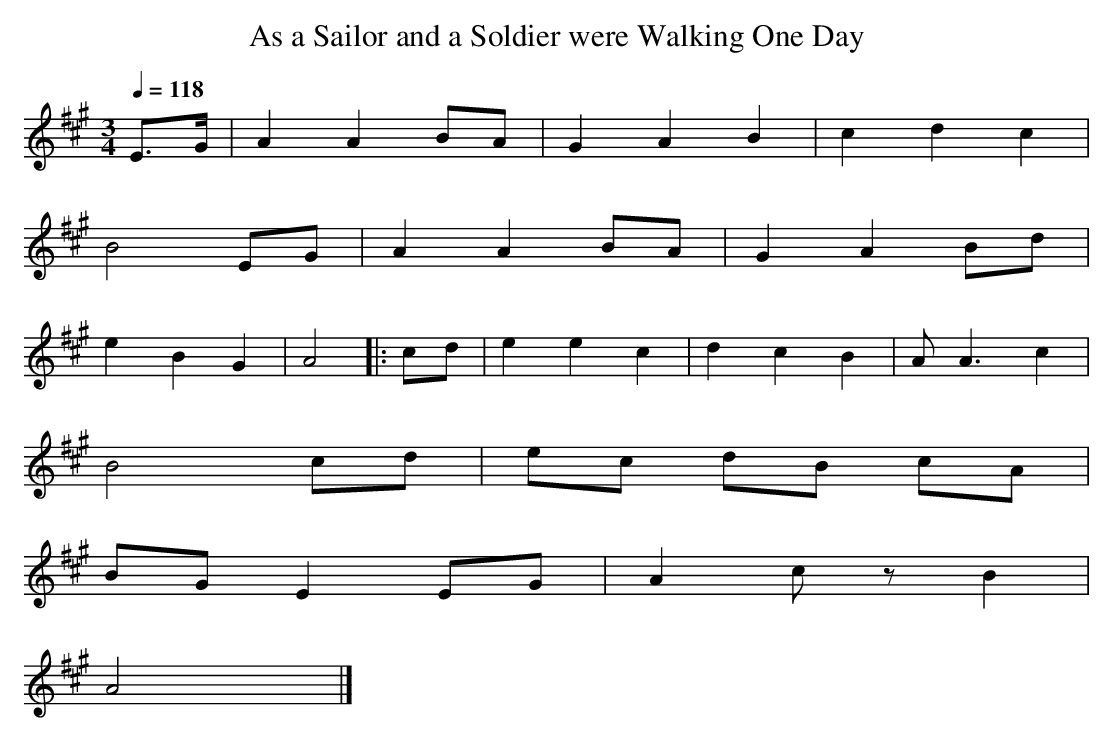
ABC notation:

X:1
T: As a Sailor and a Soldier were Walking One Day
M: 3/4
L: 1/4
Q: 1/4=118
K: A % 3 sharps
V: 1
E/>G/ | AA B/A/ | GAB | cdc |
B2 E/G/ | AA B/A/ | GAB/d/ |
eBG | A2 |: c/d/ | eec | dcB | A<Ac |
B2 c/d/ | e/c/ d/B/ c/A/ |
B/G/ E E/G/ | A c/z/ B |
A2 |]
